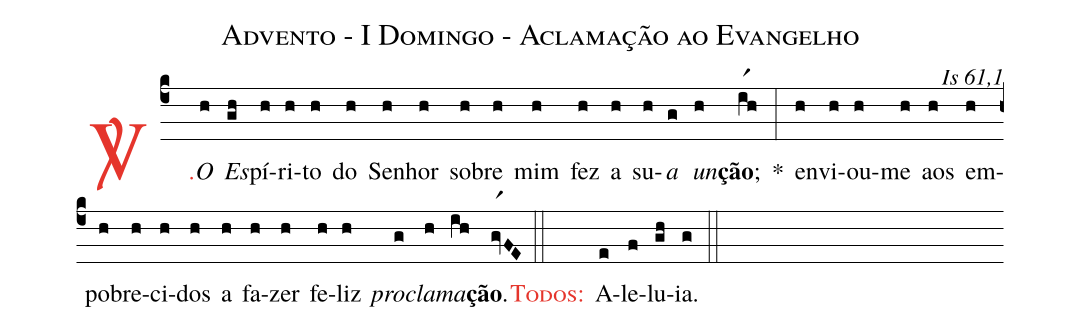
name: Advento - I Domingo - Aclamação ao Evangelho;
commentary: Is 61,1;
%%
(c4)

<c><sp>V/</sp>.</c>() <i>O</i>(h) <i>Es</i>(gh)pí(h)ri(h)to(h) do(h) Se(h)nhor(h) so(h)bre(h) mim(h) fez(h) a(h) su(h)<i>a</i>(g) <i>un</i>(h)<b>ção</b>;(ir1h) *(:) en(h)vi(h)ou-(h)me(h) aos(h) em(h)po(h)bre(h)ci(h)dos(h) a(h) fa(h)zer(h) fe(h)liz(h) <i>pro</i>(g)<i>cla</i>(h)<i>ma</i>(ih)<b>ção</b>.(gvr1FE)

(::)

<c><sc>Todos</sc>:</c>() A(e)le(f)lu(gh)ia.(g)

(::)
